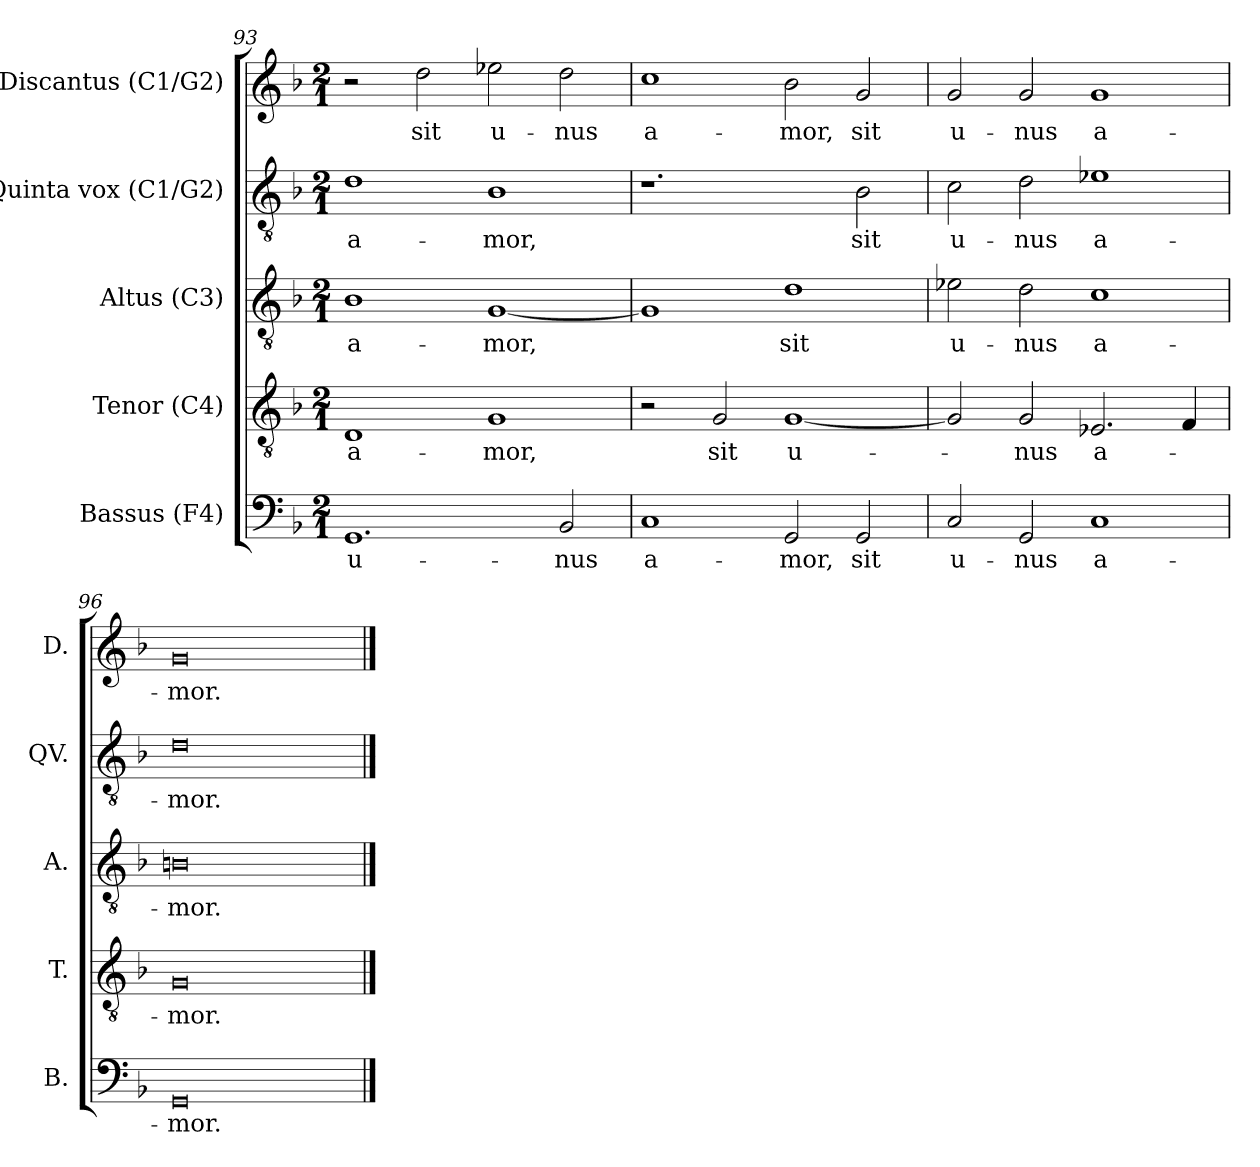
**kern	**text	**kern	**text	**kern	**text	**kern	**text	**kern	**text
*part5	*part5	*part4	*part4	*part3	*part3	*part2	*part2	*part1	*part1
*staff5	*staff5	*staff4	*staff4	*staff3	*staff3	*staff2	*staff2	*staff1	*staff1
*I"Bassus (F4)	*	*I"Tenor (C4)	*	*I"Altus (C3)	*	*I"Quinta vox (C1/G2)	*	*I"Discantus (C1/G2)	*
*I'B.	*	*I'T.	*	*I'A.	*	*I'QV.	*	*I'D.	*
!!LO:PB:g=z
*clefF4	*	*clefGv2	*	*clefGv2	*	*clefGv2	*	*clefG2	*
*	*	*ITrd7c12	*	*ITrd7c12	*	*	*	*	*
*k[b-]	*	*k[b-]	*	*k[b-]	*	*k[b-]	*	*k[b-]	*
*F:	*	*F:	*	*F:	*	*F:	*	*F:	*
*M2/1	*	*M2/1	*	*M2/1	*	*M2/1	*	*M2/1	*
=93	=93	=93	=93	=93	=93	=93	=93	=93	=93
!	!LO:LY:b:color=#000000	!	!	!	!	!	!	!	!
!	!	!	!LO:LY:b:color=#000000	!	!	!	!	!	!
!	!	!	!	!	!LO:LY:b:color=#000000	!	!	!	!
!	!	!	!	!	!	!	!LO:LY:b:color=#000000	!	!
1.GGi	-u-	1DDi	a-	1BB-i	a-	1di	a-	2r	.
!	!	!	!	!	!	!	!	!	!LO:LY:b:color=#000000
.	.	.	.	.	.	.	.	2ddi\	sit
!	!	!	!LO:LY:b:color=#000000	!	!	!	!	!	!
!	!	!	!	!	!LO:LY:b:color=#000000	!	!	!	!
!	!	!	!	!	!	!	!LO:LY:b:color=#000000	!	!
!	!	!	!	!	!	!	!	!	!LO:LY:b:color=#000000
.	.	1GGi	-mor,	[1GGi	-mor,	1B-i	-mor,	2ee-Xi\	u-
!	!LO:LY:b:color=#000000	!	!	!	!	!	!	!	!
!	!	!	!	!	!	!	!	!	!LO:LY:b:color=#000000
2BB-i/	-nus	.	.	.	.	.	.	2ddi\	-nus
=94	=94	=94	=94	=94	=94	=94	=94	=94	=94
!	!LO:LY:b:color=#000000	!	!	!	!	!	!	!	!
!	!	!	!	!	!	!	!	!	!LO:LY:b:color=#000000
1Ci	a-	2r	.	1GGi]	.	1.r	.	1cci	a-
!	!	!	!LO:LY:b:color=#000000	!	!	!	!	!	!
.	.	2GGi/	sit	.	.	.	.	.	.
!	!LO:LY:b:color=#000000	!	!	!	!	!	!	!	!
!	!	!	!LO:LY:b:color=#000000	!	!	!	!	!	!
!	!	!	!	!	!LO:LY:b:color=#000000	!	!	!	!
!	!	!	!	!	!	!	!	!	!LO:LY:b:color=#000000
2GGi/	-mor,	[1GGi	u-	1Di	sit	.	.	2b-i\	-mor,
!	!LO:LY:b:color=#000000	!	!	!	!	!	!	!	!
!	!	!	!	!	!	!	!LO:LY:b:color=#000000	!	!
!	!	!	!	!	!	!	!	!	!LO:LY:b:color=#000000
2GGi/	sit	.	.	.	.	2B-i\	sit	2gi/	sit
=95	=95	=95	=95	=95	=95	=95	=95	=95	=95
!	!LO:LY:b:color=#000000	!	!	!	!	!	!	!	!
!	!	!	!	!	!LO:LY:b:color=#000000	!	!	!	!
!	!	!	!	!	!	!	!LO:LY:b:color=#000000	!	!
!	!	!	!	!	!	!	!	!	!LO:LY:b:color=#000000
2Ci/	u-	2GGi/]	.	2E-Xi\	u-	2ci\	u-	2gi/	u-
!	!LO:LY:b:color=#000000	!	!	!	!	!	!	!	!
!	!	!	!LO:LY:b:color=#000000	!	!	!	!	!	!
!	!	!	!	!	!LO:LY:b:color=#000000	!	!	!	!
!	!	!	!	!	!	!	!LO:LY:b:color=#000000	!	!
!	!	!	!	!	!	!	!	!	!LO:LY:b:color=#000000
2GGi/	-nus	2GGi/	-nus	2Di\	-nus	2di\	-nus	2gi/	-nus
!	!LO:LY:b:color=#000000	!	!	!	!	!	!	!	!
!	!	!	!LO:LY:b:color=#000000	!	!	!	!	!	!
!	!	!	!	!	!LO:LY:b:color=#000000	!	!	!	!
!	!	!	!	!	!	!	!LO:LY:b:color=#000000	!	!
!	!	!	!	!	!	!	!	!	!LO:LY:b:color=#000000
1Ci	a-	2.EE-Xi/	a-	1Ci	a-	1e-i	a-	1gi	a-
.	.	4FFi/	.	.	.	.	.	.	.
=96	=96	=96	=96	=96	=96	=96	=96	=96	=96
!	!LO:LY:b:color=#000000	!	!	!	!	!	!	!	!
!	!	!	!LO:LY:b:color=#000000	!	!	!	!	!	!
!	!	!	!	!	!LO:LY:b:color=#000000	!	!	!	!
!	!	!	!	!	!	!	!LO:LY:b:color=#000000	!	!
!	!	!	!	!	!	!	!	!	!LO:LY:b:color=#000000
0GGi	-mor.	0GGi	-mor.	0BBi	-mor.	0di	-mor.	0gi	-mor.
==	==	==	==	==	==	==	==	==	==
*-	*-	*-	*-	*-	*-	*-	*-	*-	*-
